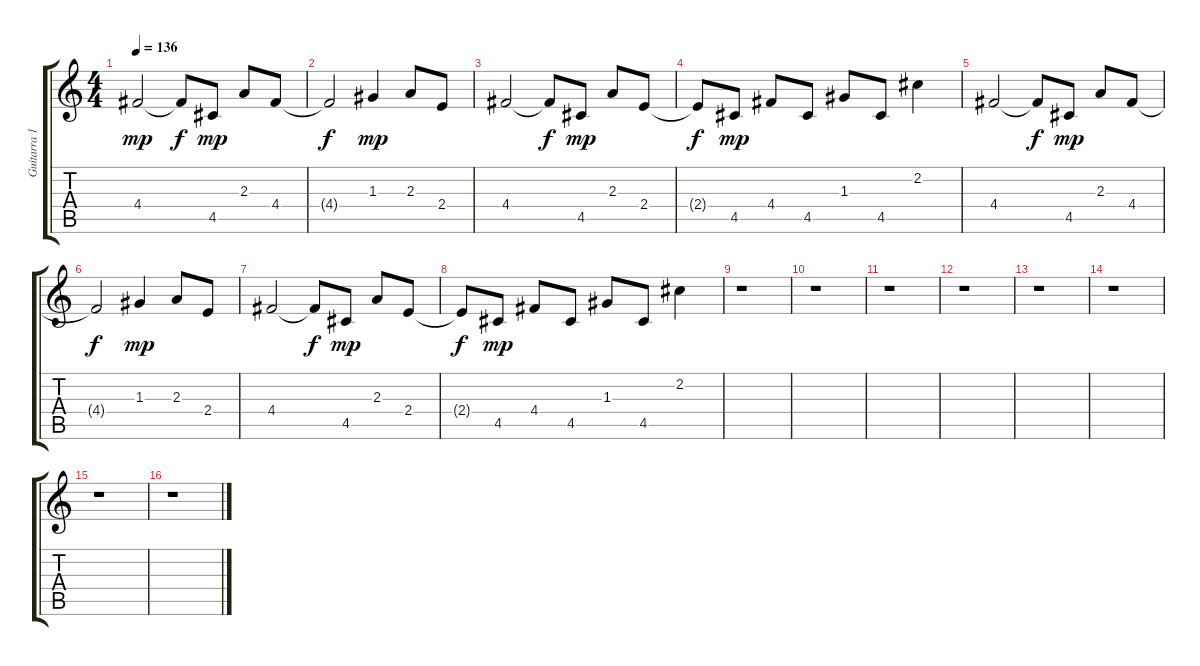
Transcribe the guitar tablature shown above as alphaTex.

\track ("Guitarra 1" "Guitarra 1") {instrument electricguitarclean}
\staff {score tabs}
\tuning (E4 B3 G3 D3 A2 E2) {hide}
\ts (4 4)
\tempo 136
\clef g2
\ks c
4.4.2{dy mp} 4.4{t}.8{dy f} 4.5.8{dy mp} 2.3.8 4.4.8 |
4.4{t}.2{dy f} 1.3.4{dy mp} 2.3.8 2.4.8 |
4.4.2 4.4{t}.8{dy f} 4.5.8{dy mp} 2.3.8 2.4.8 |
2.4{t}.8{dy f} 4.5.8{dy mp} 4.4.8 4.5.8 1.3.8 4.5.8 2.2.4 |
4.4.2 4.4{t}.8{dy f} 4.5.8{dy mp} 2.3.8 4.4.8 |
4.4{t}.2{dy f} 1.3.4{dy mp} 2.3.8 2.4.8 |
4.4.2 4.4{t}.8{dy f} 4.5.8{dy mp} 2.3.8 2.4.8 |
2.4{t}.8{dy f} 4.5.8{dy mp} 4.4.8 4.5.8 1.3.8 4.5.8 2.2.4 |
r.1 |
r.1 |
r.1 |
r.1 |
r.1 |
r.1 |
r.1 |
r.1
